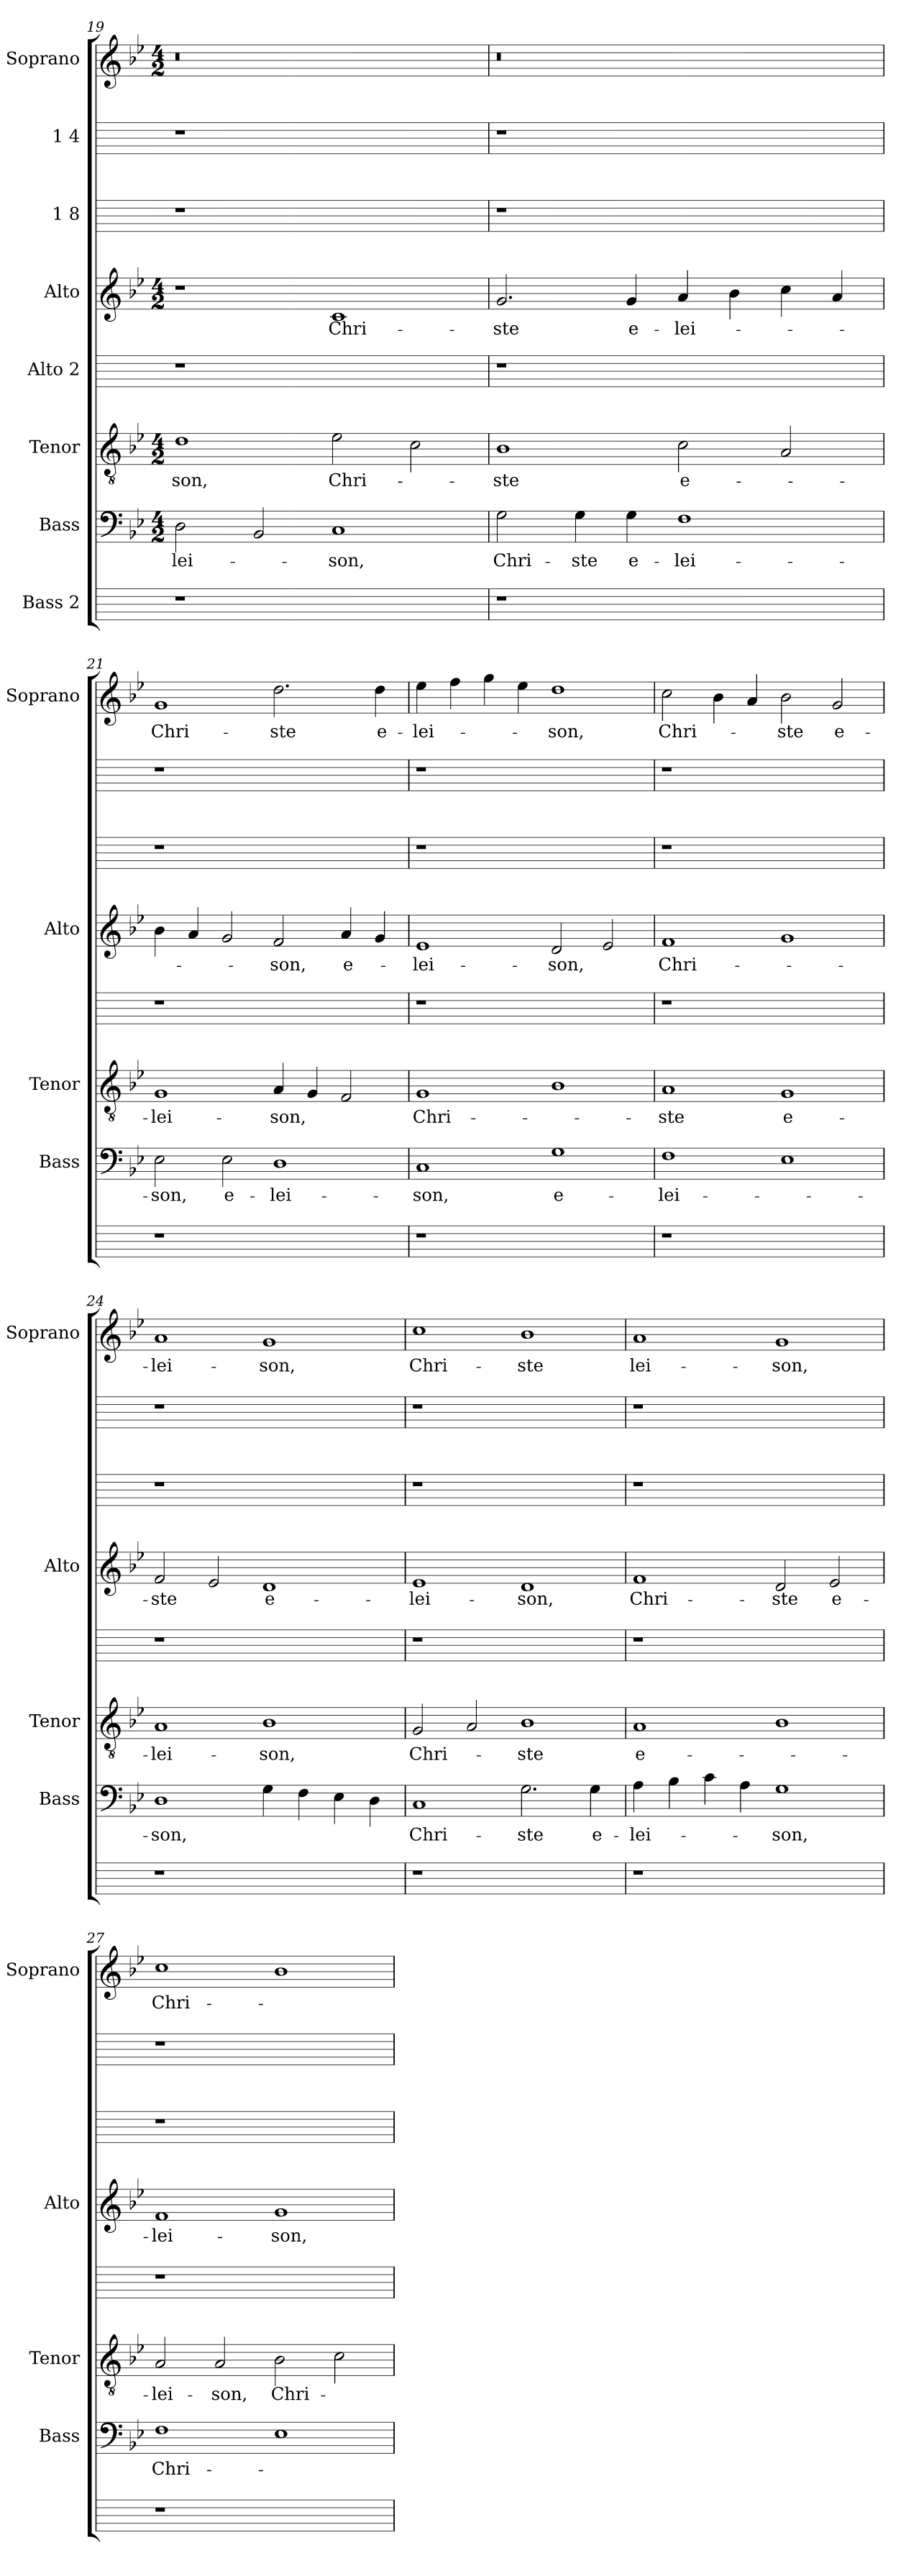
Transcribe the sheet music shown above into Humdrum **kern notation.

**kern	**kern	**text	**kern	**text	**kern	**kern	**text	**kern	**kern	**kern	**text
*part8	*part7	*part7	*part6	*part6	*part5	*part4	*part4	*part3	*part2	*part1	*part1
*staff8	*staff7	*staff7	*staff6	*staff6	*staff5	*staff4	*staff4	*staff3	*staff2	*staff1	*staff1
*I"Bass 2	*I"Bass	*	*I"Tenor	*	*I"Alto 2	*I"Alto	*	*I"1 8	*I"1 4	*I"Soprano	*
*	*I'Bass	*	*I'Tenor	*	*	*I'Alto	*	*	*	*I'Soprano	*
*	*clefF4	*	*clefGv2	*	*	*clefG2	*	*	*	*clefG2	*
*	*k[b-e-]	*	*k[b-e-]	*	*	*k[b-e-]	*	*	*	*k[b-e-]	*
*	*B-:	*	*B-:	*	*	*B-:	*	*	*	*B-:	*
*	*M4/2	*	*M4/2	*	*	*M4/2	*	*	*	*M4/2	*
=19	=19	=19	=19	=19	=19	=19	=19	=19	=19	=19	=19
!	!	!LO:LY:b:cj	!	!LO:LY:b:cj	!	!	!	!	!	!	!
1r	2D\	-lei-	1d	-son,	1r	1r	.	1r	1r	0r	.
.	2BB-/	.	.	.	.	.	.	.	.	.	.
!	!	!LO:LY:b:cj	!	!LO:LY:b:cj	!	!	!LO:LY:b:cj	!	!	!	!
1ryy	1C	-son,	2e-\	Chri-	1ryy	1c	Chri-	1ryy	1ryy	.	.
.	.	.	2c\	.	.	.	.	.	.	.	.
=20	=20	=20	=20	=20	=20	=20	=20	=20	=20	=20	=20
!	!	!LO:LY:b:cj	!	!LO:LY:b:cj	!	!	!LO:LY:b:cj	!	!	!	!
1r	2G\	Chri-	1B-	-ste	1r	2.g/	-ste	1r	1r	0r	.
!	!	!LO:LY:b:cj	!	!	!	!	!	!	!	!	!
.	4G\	-ste	.	.	.	.	.	.	.	.	.
!	!	!LO:LY:b:cj	!	!	!	!	!LO:LY:b:cj	!	!	!	!
.	4G\	e-	.	.	.	4g/	e-	.	.	.	.
!	!	!LO:LY:b:cj	!	!LO:LY:b:cj	!	!	!LO:LY:b:cj	!	!	!	!
1ryy	1F	-lei-	2c\	e-	1ryy	4a/	-lei-	1ryy	1ryy	.	.
.	.	.	.	.	.	4b-\	.	.	.	.	.
.	.	.	2A/	.	.	4cc\	.	.	.	.	.
.	.	.	.	.	.	4a/	.	.	.	.	.
!!LO:LB:g=z
=21	=21	=21	=21	=21	=21	=21	=21	=21	=21	=21	=21
!	!	!LO:LY:b:cj	!	!LO:LY:b:cj	!	!	!	!	!	!	!LO:LY:b:cj
1r	2E-\	-son,	1G	-lei-	1r	4b-\	.	1r	1r	1g	Chri-
.	.	.	.	.	.	4a/	.	.	.	.	.
!	!	!LO:LY:b:cj	!	!	!	!	!	!	!	!	!
.	2E-\	e-	.	.	.	2g/	.	.	.	.	.
!	!	!LO:LY:b:cj	!	!LO:LY:b	!	!	!LO:LY:b:cj	!	!	!	!LO:LY:b:cj
1ryy	1D	-lei-	4A/	-son,	1ryy	2f/	-son,	1ryy	1ryy	2.dd\	-ste
.	.	.	4G/	.	.	.	.	.	.	.	.
!	!	!	!	!	!	!	!LO:LY:b:cj	!	!	!	!
.	.	.	2F/	.	.	4a/	e-	.	.	.	.
!	!	!	!	!	!	!	!	!	!	!	!LO:LY:b:cj
.	.	.	.	.	.	4g/	.	.	.	4dd\	e-
=22	=22	=22	=22	=22	=22	=22	=22	=22	=22	=22	=22
!	!	!LO:LY:b:cj	!	!LO:LY:b:cj	!	!	!LO:LY:b:cj	!	!	!	!LO:LY:b:cj
1r	1C	-son,	1G	Chri-	1r	1e-	-lei-	1r	1r	4ee-\	-lei-
.	.	.	.	.	.	.	.	.	.	4ff\	.
.	.	.	.	.	.	.	.	.	.	4gg\	.
.	.	.	.	.	.	.	.	.	.	4ee-\	.
!	!	!LO:LY:b:rj	!	!	!	!	!LO:LY:b	!	!	!	!LO:LY:b:cj
1ryy	1G	e-	1B-	.	1ryy	2d/	-son,	1ryy	1ryy	1dd	-son,
.	.	.	.	.	.	2e-/	.	.	.	.	.
=23	=23	=23	=23	=23	=23	=23	=23	=23	=23	=23	=23
!	!	!LO:LY:b:cj	!	!LO:LY:b:cj	!	!	!LO:LY:b:cj	!	!	!	!LO:LY:b:cj
1r	1F	-lei-	1A	-ste	1r	1f	Chri-	1r	1r	2cc\	Chri-
.	.	.	.	.	.	.	.	.	.	4b-\	.
.	.	.	.	.	.	.	.	.	.	4a/	.
!	!	!	!	!LO:LY:b:rj	!	!	!	!	!	!	!LO:LY:b:cj
1ryy	1E-	.	1G	e-	1ryy	1g	.	1ryy	1ryy	2b-\	-ste
!	!	!	!	!	!	!	!	!	!	!	!LO:LY:b:cj
.	.	.	.	.	.	.	.	.	.	2g/	e-
=24	=24	=24	=24	=24	=24	=24	=24	=24	=24	=24	=24
!	!	!LO:LY:b	!	!LO:LY:b:cj	!	!	!LO:LY:b:cj	!	!	!	!LO:LY:b:cj
1r	1D	-son,	1A	-lei-	1r	2f/	-ste	1r	1r	1a	-lei-
.	.	.	.	.	.	2e-/	.	.	.	.	.
!	!	!	!	!LO:LY:b:cj	!	!	!LO:LY:b:rj	!	!	!	!LO:LY:b:cj
1ryy	4G\	.	1B-	-son,	1ryy	1d	e-	1ryy	1ryy	1g	-son,
.	4F\	.	.	.	.	.	.	.	.	.	.
.	4E-\	.	.	.	.	.	.	.	.	.	.
.	4D\	.	.	.	.	.	.	.	.	.	.
=25	=25	=25	=25	=25	=25	=25	=25	=25	=25	=25	=25
!	!	!LO:LY:b:cj	!	!LO:LY:b:cj	!	!	!LO:LY:b:cj	!	!	!	!LO:LY:b:cj
1r	1C	Chri-	2G/	Chri-	1r	1e-	-lei-	1r	1r	1cc	Chri-
.	.	.	2A/	.	.	.	.	.	.	.	.
!	!	!LO:LY:b:cj	!	!LO:LY:b:cj	!	!	!LO:LY:b:cj	!	!	!	!LO:LY:b:cj
1ryy	2.G\	-ste	1B-	-ste	1ryy	1d	-son,	1ryy	1ryy	1b-	-ste
!	!	!LO:LY:b:cj	!	!	!	!	!	!	!	!	!
.	4G\	e-	.	.	.	.	.	.	.	.	.
!!LO:LB:g=z
=26	=26	=26	=26	=26	=26	=26	=26	=26	=26	=26	=26
!	!	!LO:LY:b:cj	!	!LO:LY:b:rj	!	!	!LO:LY:b:cj	!	!	!	!LO:LY:b:cj
1r	4A\	-lei-	1A	e-	1r	1f	Chri-	1r	1r	1a	lei-
.	4B-\	.	.	.	.	.	.	.	.	.	.
.	4c\	.	.	.	.	.	.	.	.	.	.
.	4A\	.	.	.	.	.	.	.	.	.	.
!	!	!LO:LY:b:cj	!	!	!	!	!LO:LY:b:cj	!	!	!	!LO:LY:b:cj
1ryy	1G	-son,	1B-	.	1ryy	2d/	-ste	1ryy	1ryy	1g	-son,
!	!	!	!	!	!	!	!LO:LY:b:cj	!	!	!	!
.	.	.	.	.	.	2e-/	e-	.	.	.	.
=27	=27	=27	=27	=27	=27	=27	=27	=27	=27	=27	=27
!	!	!LO:LY:b:cj	!	!LO:LY:b:cj	!	!	!LO:LY:b:cj	!	!	!	!LO:LY:b:cj
1r	1F	Chri-	2A/	-lei-	1r	1f	-lei-	1r	1r	1cc	Chri-
!	!	!	!	!LO:LY:b:cj	!	!	!	!	!	!	!
.	.	.	2A/	-son,	.	.	.	.	.	.	.
!	!	!	!	!LO:LY:b:cj	!	!	!LO:LY:b:cj	!	!	!	!
1ryy	1E-	.	2B-\	Chri-	1ryy	1g	-son,	1ryy	1ryy	[>1b-	.
.	.	.	2c\	.	.	.	.	.	.	.	.
=	=	=	=	=	=	=	=	=	=	=	=
*-	*-	*-	*-	*-	*-	*-	*-	*-	*-	*-	*-
